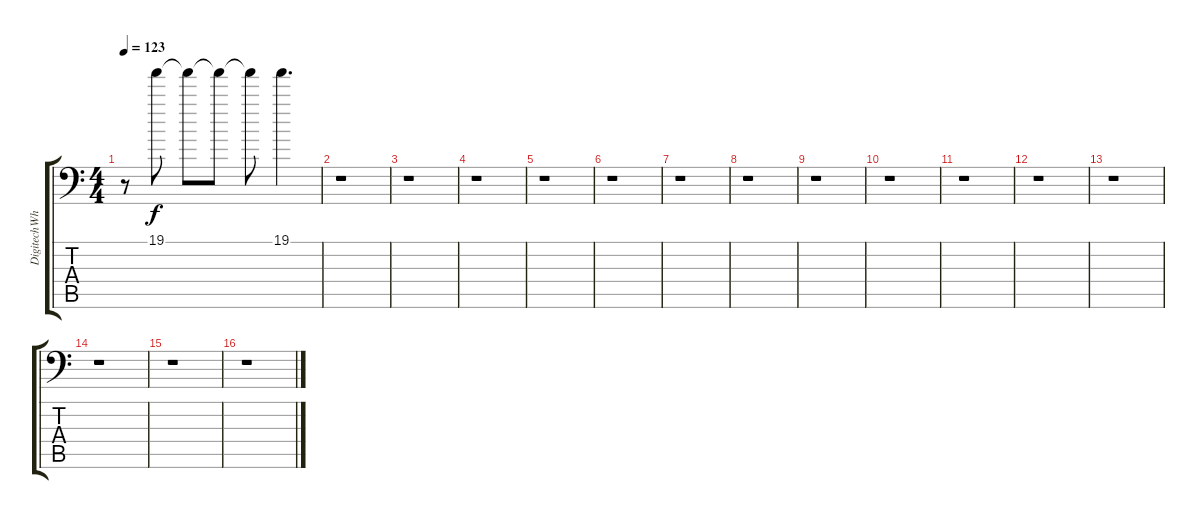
\track ("DigitechWhammyPedal +1oct" "DigitechWh") {instrument distortionguitar}
\staff {score tabs}
\tuning (D4 A3 F3 G2 D2 A1) {hide}
\ts (4 4)
\tempo 123
\clef f4
\ks c
r.8{dy f} 19.1.8 19.1{t}.8 19.1{t}.8 19.1{t}.8 19.1.4{d} |
r.1 |
r.1 |
r.1 |
r.1 |
r.1 |
r.1 |
r.1 |
r.1 |
r.1 |
r.1 |
r.1 |
r.1 |
r.1 |
r.1 |
r.1
